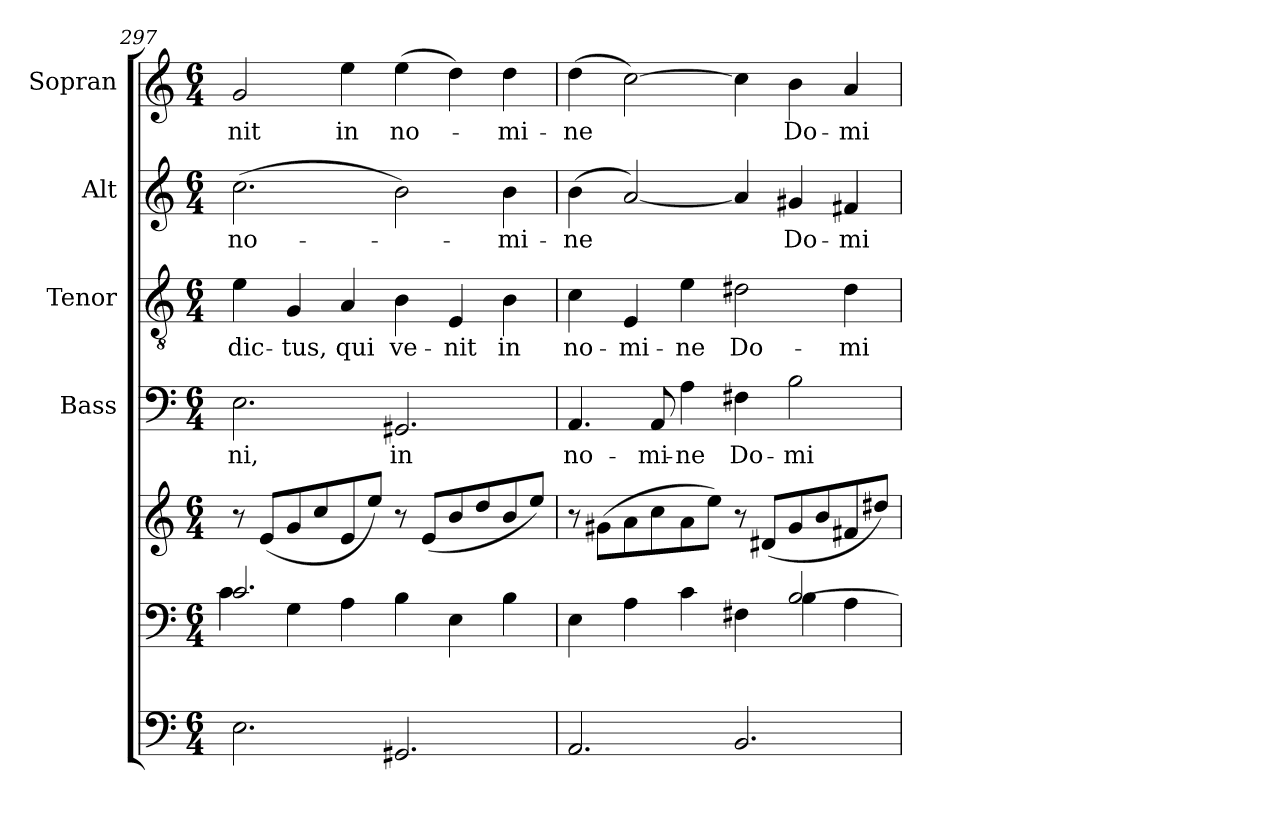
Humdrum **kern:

**kern	**kern	**kern	**kern	**text	**kern	**text	**kern	**text	**kern	**text
*part6	*part5	*part5	*part4	*part4	*part3	*part3	*part2	*part2	*part1	*part1
*staff7	*staff6	*staff5	*staff4	*staff4	*staff3	*staff3	*staff2	*staff2	*staff1	*staff1
*	*	*	*I"Bass	*	*I"Tenor	*	*I"Alt	*	*I"Sopran	*
*	*	*	*I'B.	*	*I'T.	*	*I'A.	*	*I'S.	*
!!LO:PB:g=z
*clefF4	*clefF4	*clefG2	*clefF4	*	*clefGv2	*	*clefG2	*	*clefG2	*
*ITrd7c12	*	*	*	*	*	*	*	*	*	*
*k[]	*k[]	*k[]	*k[]	*	*k[]	*	*k[]	*	*k[]	*
*C:	*C:	*C:	*C:	*	*C:	*	*C:	*	*C:	*
*M6/4	*M6/4	*M6/4	*M6/4	*	*M6/4	*	*M6/4	*	*M6/4	*
=297	=297	=297	=297	=297	=297	=297	=297	=297	=297	=297
*	*^	*	*	*	*	*	*	*	*	*
!	!	!	!	!	!LO:LY:b	!	!LO:LY:b	!	!LO:LY:b	!	!LO:LY:b
2.EE\	2.c/	4c\	8r	2.E\	-ni,	4e\	-dic-	(>2.cc\	no-	2g/	-nit
.	.	.	(<8e/L	.	.	.	.	.	.	.	.
!	!	!	!	!	!	!	!LO:LY:b	!	!	!	!
.	.	4G\	8g/	.	.	4G/	-tus,	.	.	.	.
.	.	.	8cc/	.	.	.	.	.	.	.	.
!	!	!	!	!	!	!	!LO:LY:b	!	!	!	!LO:LY:b
.	.	4A\	8e/	.	.	4A/	qui	.	.	4ee\	in
.	.	.	8ee/J)	.	.	.	.	.	.	.	.
!	!	!	!	!	!LO:LY:b	!	!LO:LY:b	!	!	!	!LO:LY:b
2.GGG#X/	2.ryy	4B\	8r	2.GG#X/	in	4B\	ve-	2b\)	.	(>4ee\	no-
.	.	.	(<8e/L	.	.	.	.	.	.	.	.
!	!	!	!	!	!	!	!LO:LY:b	!	!	!	!
.	.	4E\	8b/	.	.	4E/	-nit	.	.	4dd\)	.
.	.	.	8dd/	.	.	.	.	.	.	.	.
!	!	!	!	!	!	!	!LO:LY:b	!	!LO:LY:b	!	!LO:LY:b
.	.	4B\	8b/	.	.	4B\	in	4b\	-mi-	4dd\	-mi-
.	.	.	8ee/J)	.	.	.	.	.	.	.	.
=298	=298	=298	=298	=298	=298	=298	=298	=298	=298	=298	=298
!	!	!	!	!	!LO:LY:b	!	!LO:LY:b	!	!LO:LY:b	!	!LO:LY:b
2.AAA/	1ryy	4E\	8r	4.AA/	no-	4c\	no-	(>4b\	-ne	(>4dd\	-ne
.	.	.	(>8g#X\L	.	.	.	.	.	.	.	.
!	!	!	!	!	!	!	!LO:LY:b	!	!	!	!
.	.	4A\	8a\	.	.	4E/	-mi-	[2a/)	.	[2cc\)	.
!	!	!	!	!	!LO:LY:b	!	!	!	!	!	!
.	.	.	8cc\	8AA/	-mi-	.	.	.	.	.	.
!	!	!	!	!	!LO:LY:b	!	!LO:LY:b	!	!	!	!
.	.	4c\	8a\	4A\	-ne	4e\	-ne	.	.	.	.
.	.	.	8ee\J)	.	.	.	.	.	.	.	.
!	!	!	!	!	!LO:LY:b	!	!LO:LY:b	!	!	!	!
2.BBB/	.	4F#X\	8r	4F#X\	Do-	2d#X\	Do-	4a/]	.	4cc\]	.
.	.	.	(<8d#X/L	.	.	.	.	.	.	.	.
!	!	!	!	!	!LO:LY:b	!	!	!	!LO:LY:b	!	!LO:LY:b
.	[>2B/	4B\	8g#/	2B\	-mi-	.	.	4g#X/	Do-	4b\	Do-
.	.	.	8b/	.	.	.	.	.	.	.	.
!	!	!	!	!	!	!	!LO:LY:b	!	!LO:LY:b	!	!LO:LY:b
.	.	4A\	8f#X/	.	.	4d#\	-mi-	4f#X/	-mi-	4a/	-mi-
.	.	.	8dd#X/J)	.	.	.	.	.	.	.	.
*	*v	*v	*	*	*	*	*	*	*	*	*
=	=	=	=	=	=	=	=	=	=	=
*-	*-	*-	*-	*-	*-	*-	*-	*-	*-	*-
